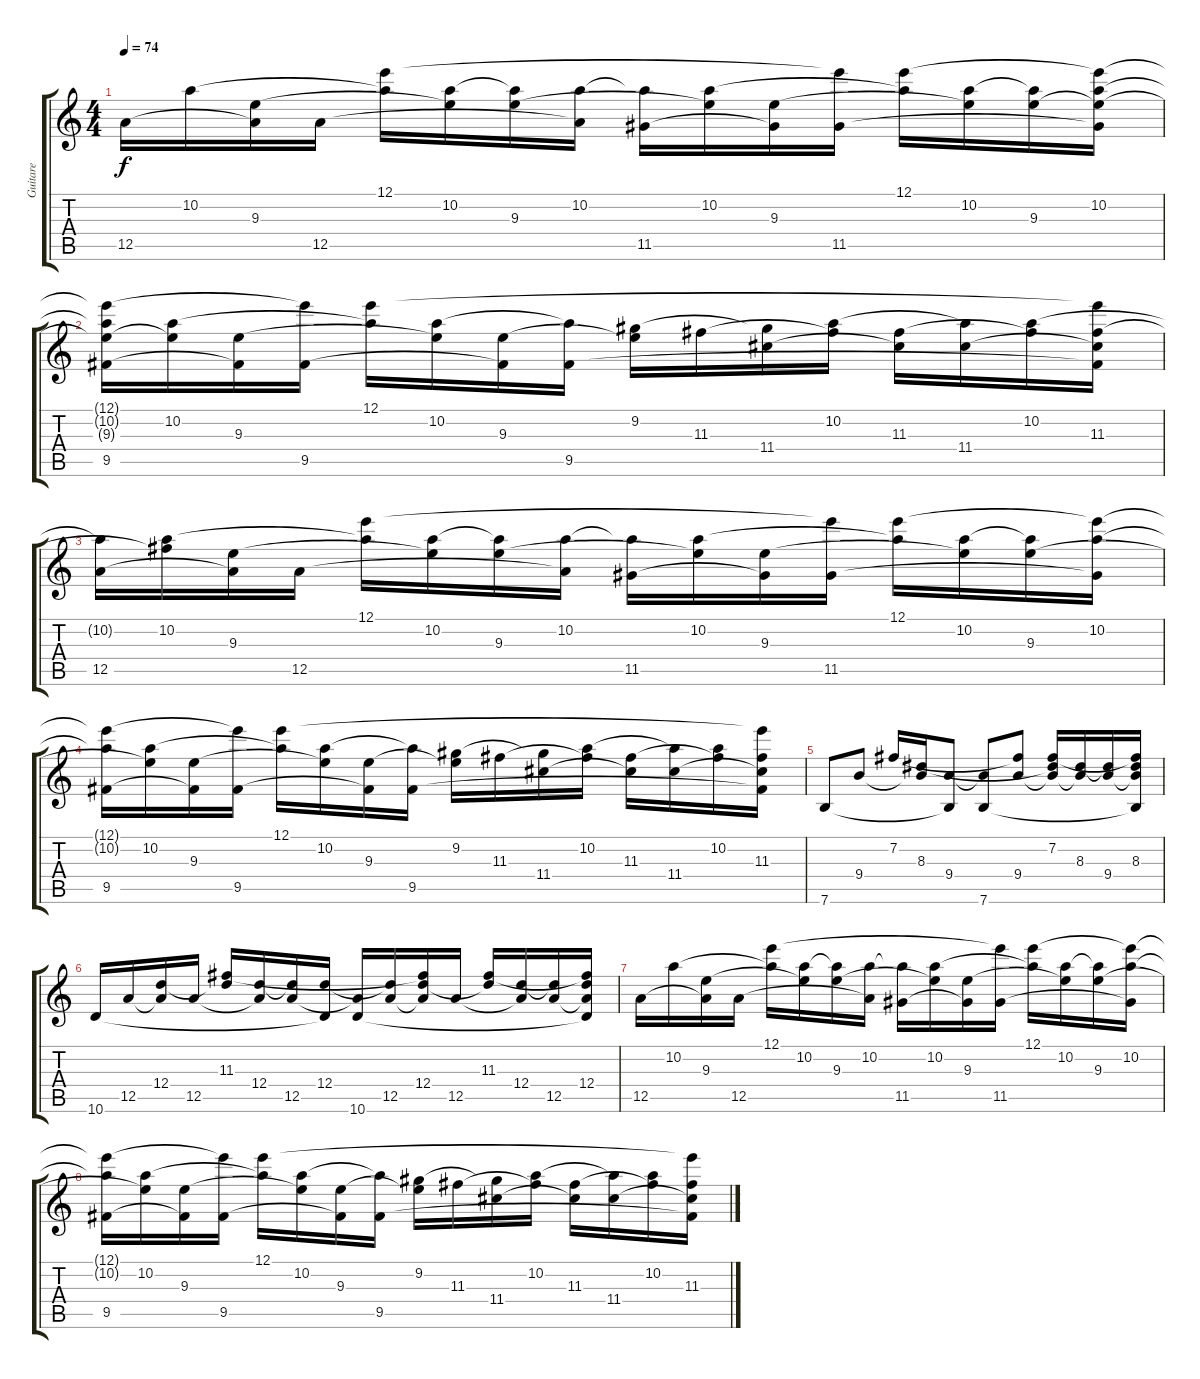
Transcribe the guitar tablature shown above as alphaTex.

\track ("Guitare" "Guitare") {instrument acousticguitarsteel}
\staff {score tabs}
\tuning (E4 B3 G3 D3 A2 E2) {hide}
\ts (4 4)
\tempo 74
\clef g2
\ks c
12.5.16{dy f} 10.2.16 (9.3 12.5{t}).16 12.5.16 (12.1 10.2{t}).16 (10.2 9.3{t}).16 (10.2{t} 9.3).16 (10.2 12.5{t}).16 (10.2{t} 11.5).16 (10.2 9.3{t}).16 (9.3 11.5{t}).16 (12.1{t} 11.5).16 (12.1 10.2{t}).16 (10.2 9.3{t}).16 (10.2{t} 9.3).16 (12.1{t} 10.2 9.3{t} 11.5{t}).16 |
(12.1{t} 10.2{t} 9.3{t} 9.5).16 (10.2 9.3{t}).16 (9.3 9.5{t}).16 (12.1{t} 9.5).16 (12.1 10.2{t}).16 (10.2 9.3{t}).16 (9.3 9.5{t}).16 (10.2{t} 9.5).16 (9.2 9.3{t}).16 11.3.16 (9.2{t} 11.4).16 (10.2 11.3{t}).16 (11.3 11.4{t}).16 (10.2{t} 11.4).16 (10.2 11.3{t}).16 (12.1{t} 11.3 11.4{t} 9.5{t}).16 |
(10.2{t} 12.5).16 (10.2 11.3{t}).16 (9.3 12.5{t}).16 12.5.16 (12.1 10.2{t}).16 (10.2 9.3{t}).16 (10.2{t} 9.3).16 (10.2 12.5{t}).16 (10.2{t} 11.5).16 (10.2 9.3{t}).16 (9.3 11.5{t}).16 (12.1{t} 11.5).16 (12.1 10.2{t}).16 (10.2 9.3{t}).16 (10.2{t} 9.3).16 (12.1{t} 10.2 11.5{t}).16 |
(12.1{t} 10.2{t} 9.5).16 (10.2 9.3{t}).16 (9.3 9.5{t}).16 (12.1{t} 9.5).16 (12.1 10.2{t}).16 (10.2 9.3{t}).16 (9.3 9.5{t}).16 (10.2{t} 9.5).16 (9.2 9.3{t}).16 11.3.16 (9.2{t} 11.4).16 (10.2 11.3{t}).16 (11.3 11.4{t}).16 (10.2{t} 11.4).16 (10.2 11.3{t}).16 (12.1{t} 11.3 11.4{t} 9.5{t}).16 |
7.6.8 9.4.8 7.2.16 (8.3 9.4{t}).16 (9.4 7.6{t}).8 (9.4{t} 7.6).8 (7.2{t} 9.4).8 (7.2 8.3{t} 9.4{t}).16 (8.3 9.4{t}).16 (8.3{t} 9.4).16 (7.2{t} 8.3 9.4{t} 7.6{t}).16 |
10.6.16 12.5.16 (12.4 12.5{t}).16 12.5.16 (11.3 12.4{t}).16 (12.4 12.5{t}).16 (12.4{t} 12.5).16 (12.4 10.6{t}).16 (12.5{t} 10.6).16 (12.4{t} 12.5).16 (11.3{t} 12.4 12.5{t}).16 12.5.16 (11.3 12.4{t}).16 (12.4 12.5{t}).16 (12.4{t} 12.5).16 (11.3{t} 12.4 12.5{t} 10.6{t}).16 |
12.5.16 10.2.16 (9.3 12.5{t}).16 12.5.16 (12.1 10.2{t}).16 (10.2 9.3{t}).16 (10.2{t} 9.3).16 (10.2 12.5{t}).16 (10.2{t} 11.5).16 (10.2 9.3{t}).16 (9.3 11.5{t}).16 (12.1{t} 11.5).16 (12.1 10.2{t}).16 (10.2 9.3{t}).16 (10.2{t} 9.3).16 (12.1{t} 10.2 11.5{t}).16 |
(12.1{t} 10.2{t} 9.5).16 (10.2 9.3{t}).16 (9.3 9.5{t}).16 (12.1{t} 9.5).16 (12.1 10.2{t}).16 (10.2 9.3{t}).16 (9.3 9.5{t}).16 (10.2{t} 9.5).16 (9.2 9.3{t}).16 11.3.16 (9.2{t} 11.4).16 (10.2 11.3{t}).16 (11.3 11.4{t}).16 (10.2{t} 11.4).16 (10.2 11.3{t}).16 (12.1{t} 11.3 11.4{t} 9.5{t}).16
